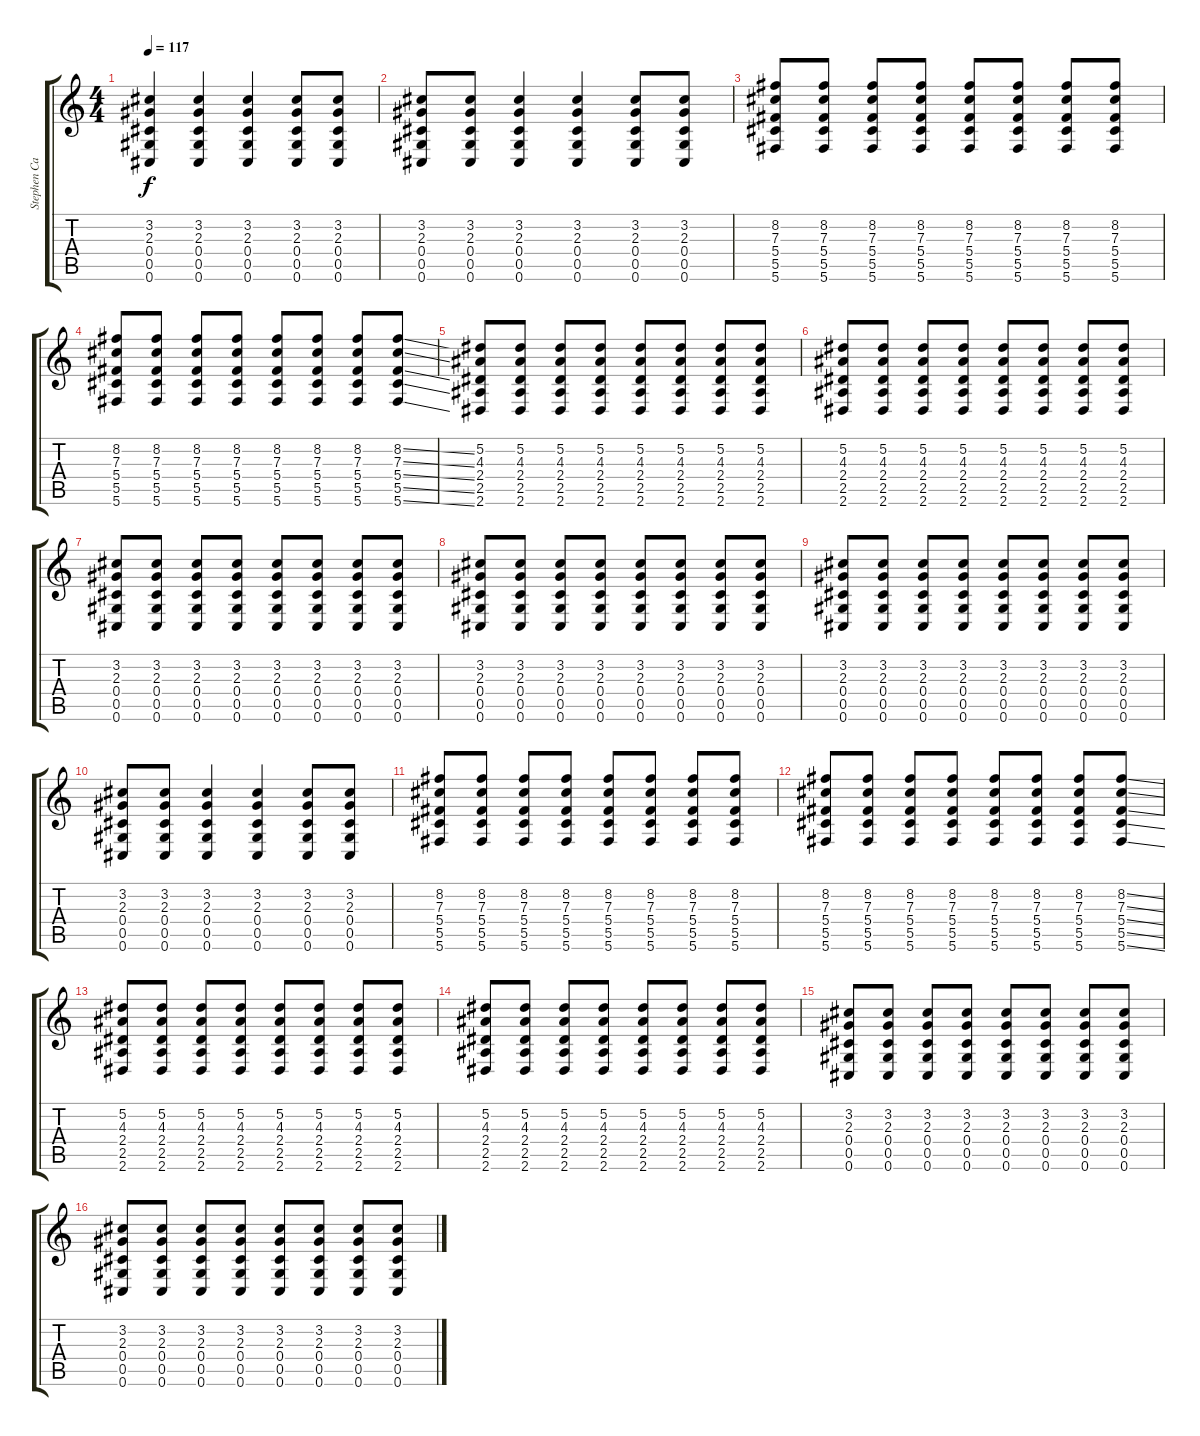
\track ("Stephen Carpenter" "Stephen Ca") {instrument electricguitarjazz}
\staff {score tabs}
\tuning (Eb4 Bb3 Gb3 Db3 Ab2 Db2) {hide}
\ts (4 4)
\tempo 117
\clef g2
\ks c
(3.2 2.3 0.4 0.5 0.6).4{dy f} (3.2 2.3 0.4 0.5 0.6).4 (3.2 2.3 0.4 0.5 0.6).4 (3.2 2.3 0.4 0.5 0.6).8 (3.2 2.3 0.4 0.5 0.6).8 |
(3.2 2.3 0.4 0.5 0.6).8 (3.2 2.3 0.4 0.5 0.6).8 (3.2 2.3 0.4 0.5 0.6).4 (3.2 2.3 0.4 0.5 0.6).4 (3.2 2.3 0.4 0.5 0.6).8 (3.2 2.3 0.4 0.5 0.6).8 |
(8.2 7.3 5.4 5.5 5.6).8 (8.2 7.3 5.4 5.5 5.6).8 (8.2 7.3 5.4 5.5 5.6).8 (8.2 7.3 5.4 5.5 5.6).8 (8.2 7.3 5.4 5.5 5.6).8 (8.2 7.3 5.4 5.5 5.6).8 (8.2 7.3 5.4 5.5 5.6).8 (8.2 7.3 5.4 5.5 5.6).8 |
(8.2 7.3 5.4 5.5 5.6).8 (8.2 7.3 5.4 5.5 5.6).8 (8.2 7.3 5.4 5.5 5.6).8 (8.2 7.3 5.4 5.5 5.6).8 (8.2 7.3 5.4 5.5 5.6).8 (8.2 7.3 5.4 5.5 5.6).8 (8.2 7.3 5.4 5.5 5.6).8 (8.2{ss} 7.3{ss} 5.4{ss} 5.5{ss} 5.6{ss}).8 |
(5.2 4.3 2.4 2.5 2.6).8 (5.2 4.3 2.4 2.5 2.6).8 (5.2 4.3 2.4 2.5 2.6).8 (5.2 4.3 2.4 2.5 2.6).8 (5.2 4.3 2.4 2.5 2.6).8 (5.2 4.3 2.4 2.5 2.6).8 (5.2 4.3 2.4 2.5 2.6).8 (5.2 4.3 2.4 2.5 2.6).8 |
(5.2 4.3 2.4 2.5 2.6).8 (5.2 4.3 2.4 2.5 2.6).8 (5.2 4.3 2.4 2.5 2.6).8 (5.2 4.3 2.4 2.5 2.6).8 (5.2 4.3 2.4 2.5 2.6).8 (5.2 4.3 2.4 2.5 2.6).8 (5.2 4.3 2.4 2.5 2.6).8 (5.2 4.3 2.4 2.5 2.6).8 |
(3.2 2.3 0.4 0.5 0.6).8 (3.2 2.3 0.4 0.5 0.6).8 (3.2 2.3 0.4 0.5 0.6).8 (3.2 2.3 0.4 0.5 0.6).8 (3.2 2.3 0.4 0.5 0.6).8 (3.2 2.3 0.4 0.5 0.6).8 (3.2 2.3 0.4 0.5 0.6).8 (3.2 2.3 0.4 0.5 0.6).8 |
(3.2 2.3 0.4 0.5 0.6).8 (3.2 2.3 0.4 0.5 0.6).8 (3.2 2.3 0.4 0.5 0.6).8 (3.2 2.3 0.4 0.5 0.6).8 (3.2 2.3 0.4 0.5 0.6).8 (3.2 2.3 0.4 0.5 0.6).8 (3.2 2.3 0.4 0.5 0.6).8 (3.2 2.3 0.4 0.5 0.6).8 |
(3.2 2.3 0.4 0.5 0.6).8 (3.2 2.3 0.4 0.5 0.6).8 (3.2 2.3 0.4 0.5 0.6).8 (3.2 2.3 0.4 0.5 0.6).8 (3.2 2.3 0.4 0.5 0.6).8 (3.2 2.3 0.4 0.5 0.6).8 (3.2 2.3 0.4 0.5 0.6).8 (3.2 2.3 0.4 0.5 0.6).8 |
(3.2 2.3 0.4 0.5 0.6).8 (3.2 2.3 0.4 0.5 0.6).8 (3.2 2.3 0.4 0.5 0.6).4 (3.2 2.3 0.4 0.5 0.6).4 (3.2 2.3 0.4 0.5 0.6).8 (3.2 2.3 0.4 0.5 0.6).8 |
(8.2 7.3 5.4 5.5 5.6).8 (8.2 7.3 5.4 5.5 5.6).8 (8.2 7.3 5.4 5.5 5.6).8 (8.2 7.3 5.4 5.5 5.6).8 (8.2 7.3 5.4 5.5 5.6).8 (8.2 7.3 5.4 5.5 5.6).8 (8.2 7.3 5.4 5.5 5.6).8 (8.2 7.3 5.4 5.5 5.6).8 |
(8.2 7.3 5.4 5.5 5.6).8 (8.2 7.3 5.4 5.5 5.6).8 (8.2 7.3 5.4 5.5 5.6).8 (8.2 7.3 5.4 5.5 5.6).8 (8.2 7.3 5.4 5.5 5.6).8 (8.2 7.3 5.4 5.5 5.6).8 (8.2 7.3 5.4 5.5 5.6).8 (8.2{ss} 7.3{ss} 5.4{ss} 5.5{ss} 5.6{ss}).8 |
(5.2 4.3 2.4 2.5 2.6).8 (5.2 4.3 2.4 2.5 2.6).8 (5.2 4.3 2.4 2.5 2.6).8 (5.2 4.3 2.4 2.5 2.6).8 (5.2 4.3 2.4 2.5 2.6).8 (5.2 4.3 2.4 2.5 2.6).8 (5.2 4.3 2.4 2.5 2.6).8 (5.2 4.3 2.4 2.5 2.6).8 |
(5.2 4.3 2.4 2.5 2.6).8 (5.2 4.3 2.4 2.5 2.6).8 (5.2 4.3 2.4 2.5 2.6).8 (5.2 4.3 2.4 2.5 2.6).8 (5.2 4.3 2.4 2.5 2.6).8 (5.2 4.3 2.4 2.5 2.6).8 (5.2 4.3 2.4 2.5 2.6).8 (5.2 4.3 2.4 2.5 2.6).8 |
(3.2 2.3 0.4 0.5 0.6).8 (3.2 2.3 0.4 0.5 0.6).8 (3.2 2.3 0.4 0.5 0.6).8 (3.2 2.3 0.4 0.5 0.6).8 (3.2 2.3 0.4 0.5 0.6).8 (3.2 2.3 0.4 0.5 0.6).8 (3.2 2.3 0.4 0.5 0.6).8 (3.2 2.3 0.4 0.5 0.6).8 |
(3.2 2.3 0.4 0.5 0.6).8 (3.2 2.3 0.4 0.5 0.6).8 (3.2 2.3 0.4 0.5 0.6).8 (3.2 2.3 0.4 0.5 0.6).8 (3.2 2.3 0.4 0.5 0.6).8 (3.2 2.3 0.4 0.5 0.6).8 (3.2 2.3 0.4 0.5 0.6).8 (3.2 2.3 0.4 0.5 0.6).8
